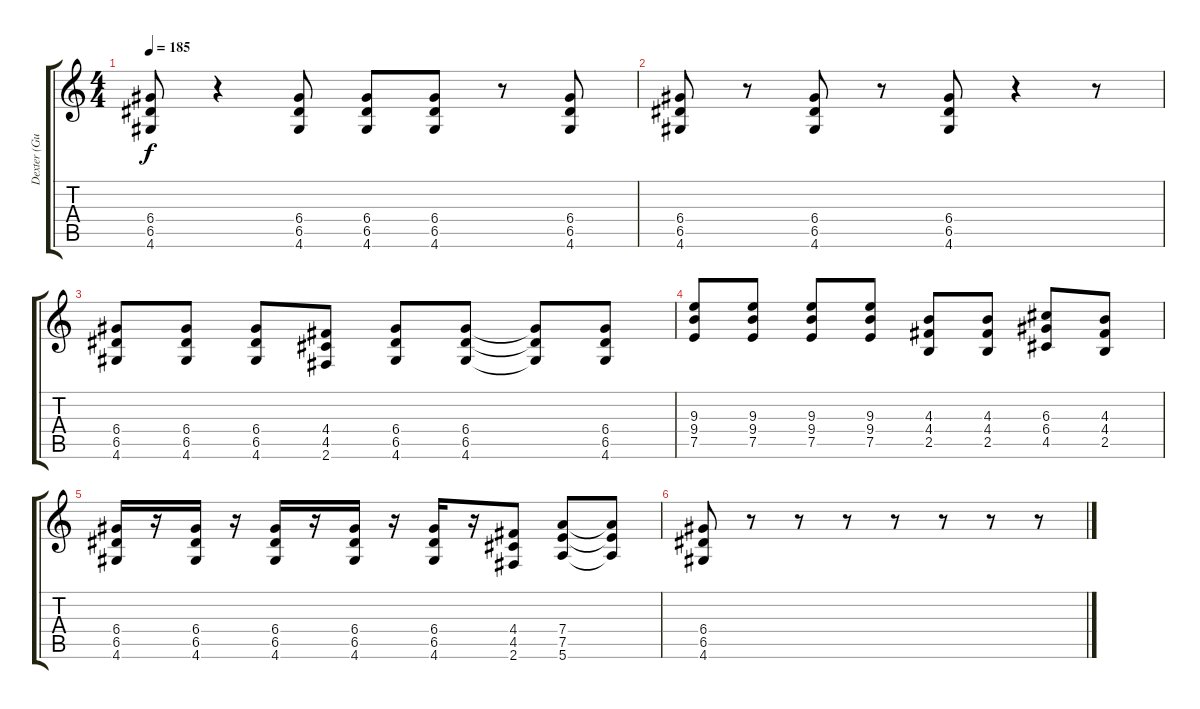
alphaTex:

\track ("Dexter (Guitar)" "Dexter (Gu") {instrument distortionguitar}
\staff {score tabs}
\tuning (E4 B3 G3 D3 A2 E2) {hide}
\ts (4 4)
\tempo 185
\clef g2
\ks c
(6.4 6.5 4.6).8{dy f} r.4 (6.4 6.5 4.6).8 (6.4 6.5 4.6).8 (6.4 6.5 4.6).8 r.8 (6.4 6.5 4.6).8 |
(6.4 6.5 4.6).8 r.8 (6.4 6.5 4.6).8 r.8 (6.4 6.5 4.6).8 r.4 r.8 |
(6.4 6.5 4.6).8 (6.4 6.5 4.6).8 (6.4 6.5 4.6).8 (4.4 4.5 2.6).8 (6.4 6.5 4.6).8 (6.4 6.5 4.6).8 (6.4{t} 6.5{t} 4.6{t}).8 (6.4 6.5 4.6).8 |
(9.3 9.4 7.5).8 (9.3 9.4 7.5).8 (9.3 9.4 7.5).8 (9.3 9.4 7.5).8 (4.3 4.4 2.5).8 (4.3 4.4 2.5).8 (6.3 6.4 4.5).8 (4.3 4.4 2.5).8 |
(6.4 6.5 4.6).16 r.16 (6.4 6.5 4.6).16 r.16 (6.4 6.5 4.6).16 r.16 (6.4 6.5 4.6).16 r.16 (6.4 6.5 4.6).16 r.16 (4.4 4.5 2.6).8 (7.4 7.5 5.6).8 (7.4{t} 7.5{t} 5.6{t}).8 |
(6.4 6.5 4.6).8 r.8 r.8 r.8 r.8 r.8 r.8 r.8
